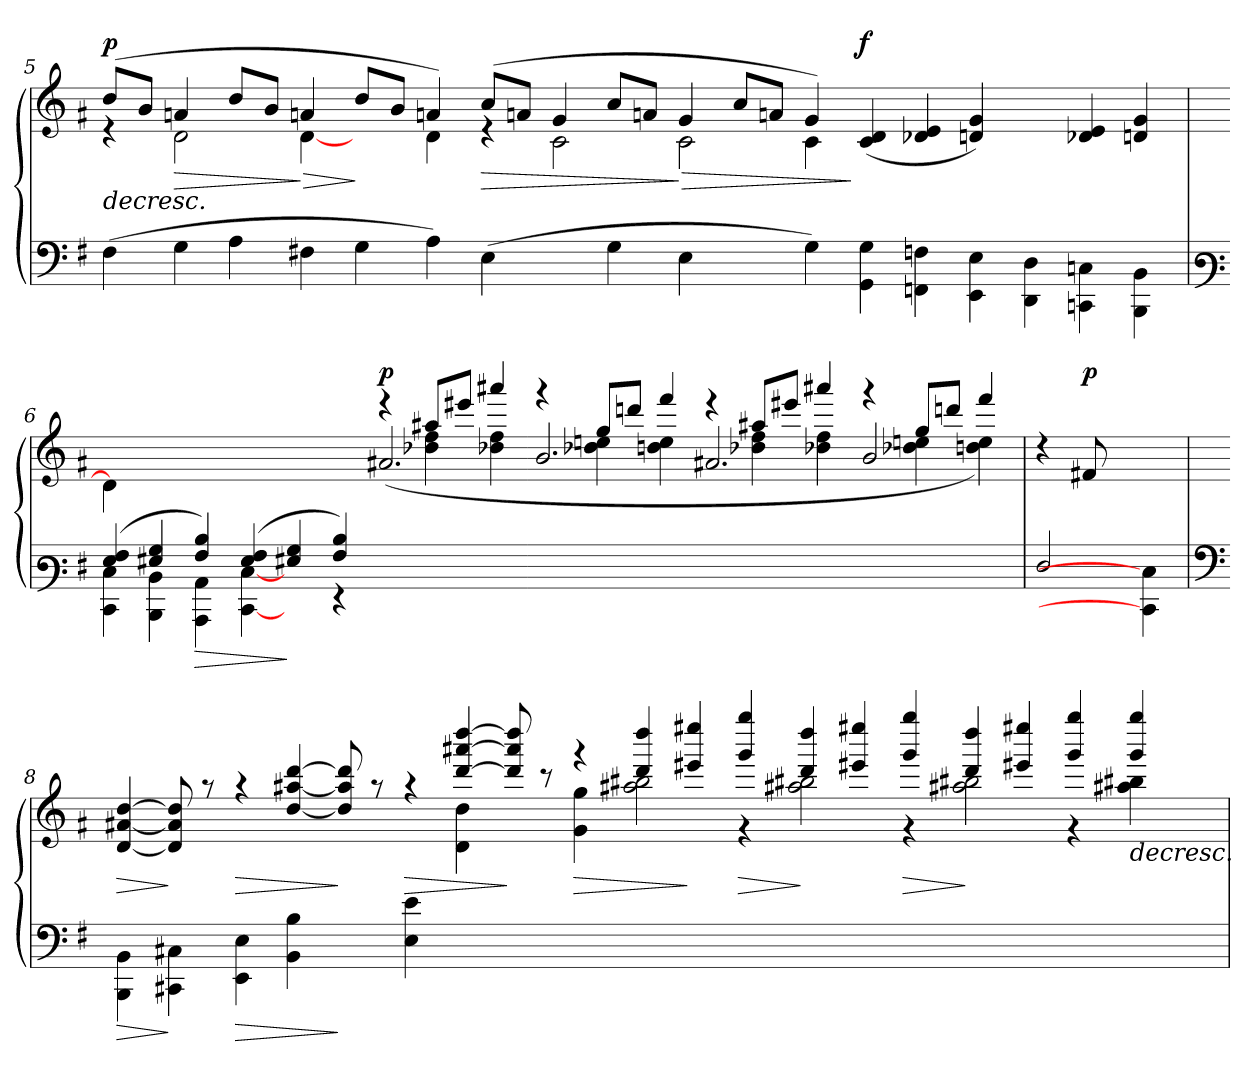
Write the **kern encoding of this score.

**kern	**dynam	**kern	**dynam
*part2	*part2	*part1	*part1
*staff2	*staff2	*staff1	*staff1
!!LO:PB:g=z
*clefF4	*	*clefG3	*
*k[f#]	*	*k[f#]	*
=5	=5	=5	=5
*	*	*^	*
!	!	!	!	!LO:HP:b
!	!	!	!	!LO:DY:n=1:a
(<4F#\	.	(>8b/L	4rc	> p
.	.	8g/J	.	.
!	!	!	!	!LO:HP:b
4G\	.	4fn/	2B\	>
4A\	.	8b/L	.	.
.	.	8g/J	.	.
!	!	!	!	!LO:HP:n=1:b
4F#X\	.	4fn/	[4B\	] >
4G\	.	8b/L	4ryy	]
.	.	8g/J	.	.
4A\)	.	4fn/)	4B\	.
!	!	!	!	!LO:HP:n=1:b
(<4E\	.	(>8a/L	4rB	] >
.	.	8fn/J	.	.
4ryy	.	4e/	2A\	.
4G\	.	8a/L	.	.
.	.	8fn/J	.	.
!	!	!	!	!LO:HP:n=1:b
4E\	.	4e/	2A\	] >
4ryy	.	8a/L	.	.
.	.	8fn/J	.	.
4G\)	.	4e/)	4A\	.
!	!	!	!	!LO:DY:n=2:a
4GG\ 4G\	.	(>4A/ 4B/	1.ryy	] f
4FFn\ 4Fn\	.	4B-X/ 4c/	.	.
4EE\ 4E\	.	4Bn/ 4e/)	.	.
4DD\ 4D\	.	4ryy	.	.
4CCn\ 4Cn\	.	4B-X/ 4c/	.	.
4BBB\ 4BB\	.	4Bn/ 4e/	.	.
*	*	*v	*v	*
!!LO:LB:g=z
=6	=6	=6	=6
*clefF3	*	*	*
*^	*	*^	*
*	*	*	*	*^	*
(>4G/ 4A/	4EE\ 4E\	.	1.ryy	4B\]	1..ryy	.
4G#X/ 4B/	4DD\ 4D\	.	.	4ryy	.	.
!	!	!LO:HP:b	!	!	!	!
4A/ 4d/)	4CC\ 4C\	>	.	4ryy@	.	.
(>4G#/ 4A/	[4EE\ [4E\	.	.	4ryy@	.	.
4G#X/ 4B/	4ryy	]	.	4ryy@	.	.
4A/ 4d/)	4rGG	.	.	4ryy@	.	.
!	!	!	!	!	!	!LO:DY:a
0.ryy	0.ryy	.	4rccc	(<2.f#X/	.	p
.	.	.	8ff#X/L	.	4b-X\ 4dd\	.
.	.	.	8ccc#X/J	.	.	.
.	.	.	4fff#X/	.	4b-X\ 4dd\	.
.	.	.	4rddd	2.g/	4ryy	.
.	.	.	8ee/L	.	4b-X\ 4ccn\	.
.	.	.	8bbn/J	.	.	.
.	.	.	4ddd/	.	4b\ 4cc\	.
.	.	.	4rccc	2.f#X/	4ryy	.
.	.	.	8ff#X/L	.	4b-X\ 4dd\	.
.	.	.	8ccc#X/J	.	.	.
.	.	.	4fff#X/	.	4b-X\ 4dd\	.
.	.	.	4rddd	2g/	4ryy	.
.	.	.	8ee/L	.	4b-X\ 4ccn\	.
.	.	.	8bbn/J	.	.	.
.	.	.	4ddd/	4ryy	4b\ 4cc\)	.
*v	*v	*	*	*	*	*
*	*	*v	*v	*v	*
!!LO:LB:g=z
=7	=7	=7	=7
2F#/	.	4rb	.
!	!	!	!LO:DY:a
.	.	8d#X/L	p
.	.	4.ryy	.
4EE\] 4E\]	.	.	.
!!LO:LB:g=z
=8	=8	=8	=8
*clefF4	*	*	*
!	!LO:HP:b	!	!LO:HP:b
*	*	*^	*
4BBB\ 4BB\	>	([>4B/ [>4f#X/ [>4b/	1.ryy	>
4CC#X\ 4C#X\	]	8B/] 8f#/] 8b/]	.	]
.	.	8rff	.	.
!	!LO:HP:b	!	!	!LO:HP:b
4EE\ 4E\	>	4rff	.	>
4BB\ 4B\	.	[>4b/ [>4ff#X/ [>4bb/	.	.
4ryy	]	8b/] 8ff#/] 8bb/]	.	]
.	.	8rff	.	.
!	!	!	!	!LO:HP:b
4E\ 4e\	.	4rff	.	>
0ryy	.	([>4bb/ [>4fff#X/ [>4bbb/	4B\ 4b\	.
.	.	8bb/] 8fff#/] 8bbb/]	4ryy	] ]
.	.	8raa	.	.
!	!	!	!	!LO:HP:b
!	!	!	!	!LO:HP:n=1:b
.	.	4rddd	4e\ 4ee\	> >
.	.	4bb/ 4bbb/	2ff#X\ 2gg#X\	.
.	.	4ccc#X/ 4cccc#X/	.	]
!	!	!	!	!LO:HP:b
!	!	!	!	!LO:HP:n=1:b
.	.	4eee/ 4eeee/	4re	> ] >
.	.	4bb/ 4bbb/	2ff#X\ 2gg#X\	.
.	.	4ccc#X/ 4cccc#X/	.	]
!	!	!	!	!LO:HP:b
!	!	!	!	!LO:HP:n=1:b
1ryy	.	4eee/ 4eeee/	4re	> ] >
.	.	4bb/ 4bbb/	2ff#X\ 2gg#X\	.
.	.	4ccc#X/ 4cccc#X/	.	]
.	.	4eee/ 4eeee/	4re	]
!	!	!	!	!LO:HP:b
4ryy	.	4eee/ 4eeee/	4ff#X\ 4gg#X\	>
*	*	*v	*v	*
=	=	=	=
*-	*-	*-	*-
